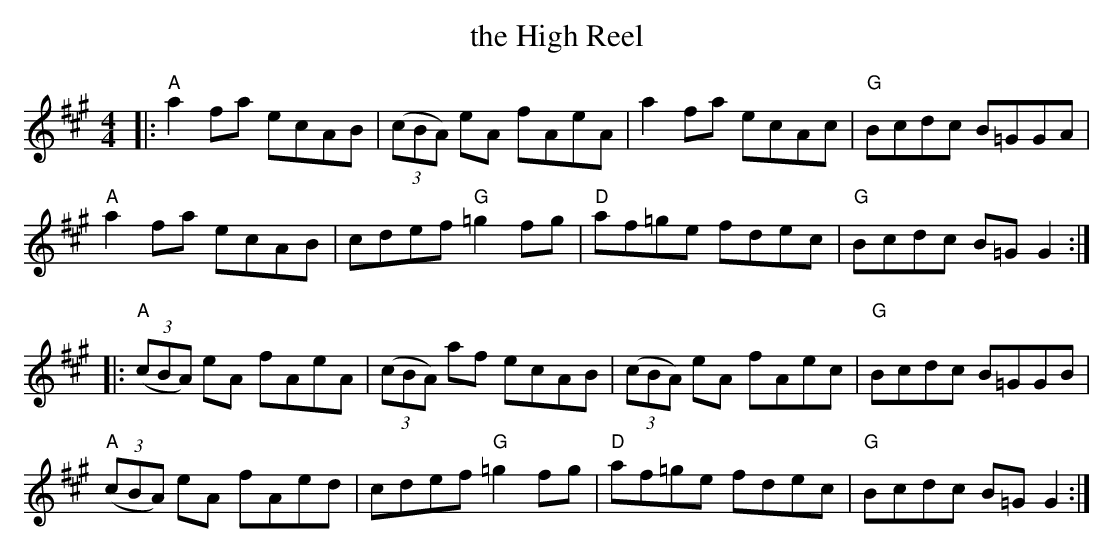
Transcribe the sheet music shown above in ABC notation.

X:1
T: the High Reel
M: 4/4
L: 1/8
K: A
|:\
"A"a2fa ecAB | ((3cBA) eA fAeA | a2fa ecAc | "G"Bcdc B=GGA |
"A"a2fa ecAB | cdef "G"=g2fg | "D"af=ge fdec | "G"Bcdc B=GG2 :|
|:\
"A"((3cBA) eA fAeA | ((3cBA) af ecAB | ((3cBA) eA fAec | "G"Bcdc B=GGB |
"A"((3cBA) eA fAed | cdef "G"=g2fg | "D"af=ge fdec | "G"Bcdc B=GG2 :|
